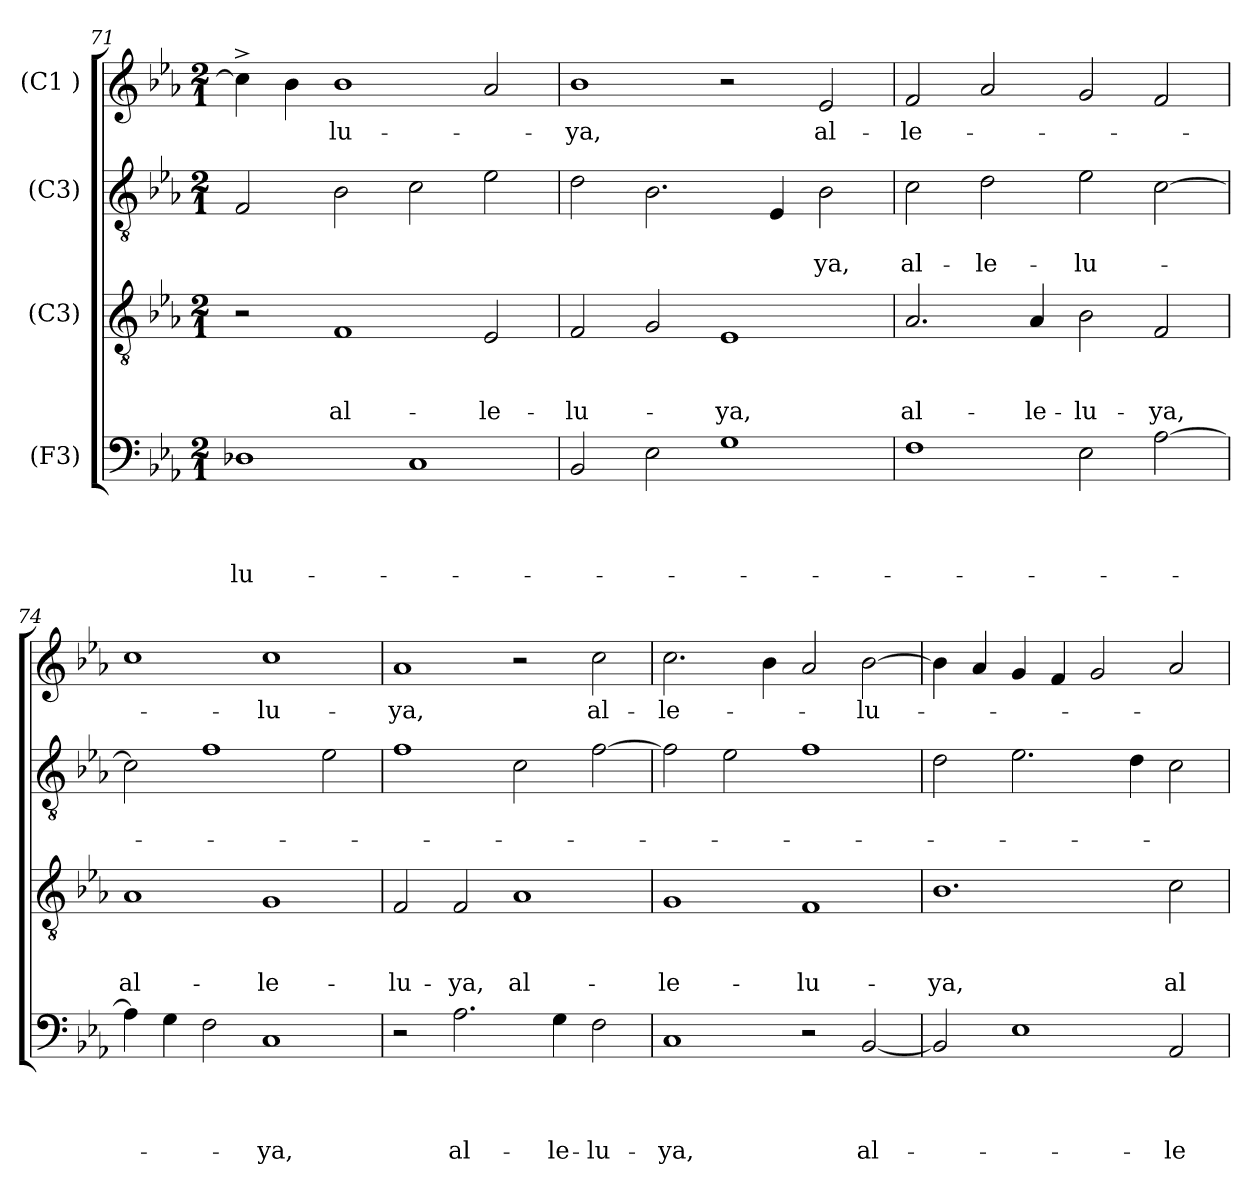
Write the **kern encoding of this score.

**kern	**text	**text	**text	**text	**kern	**text	**text	**text	**kern	**text	**text	**kern	**text
*part4	*part4	*part4	*part4	*part4	*part3	*part3	*part3	*part3	*part2	*part2	*part2	*part1	*part1
*staff4	*staff4	*staff4	*staff4	*staff4	*staff3	*staff3	*staff3	*staff3	*staff2	*staff2	*staff2	*staff1	*staff1
*I"(F3)	*	*	*	*	*I"(C3)	*	*	*	*I"(C3)	*	*	*I"(C1 )	*
*clefF4	*	*	*	*	*clefGv2	*	*	*	*clefGv2	*	*	*clefG2	*
*k[b-e-a-]	*	*	*	*	*k[b-e-a-]	*	*	*	*k[b-e-a-]	*	*	*k[b-e-a-]	*
*E-:	*	*	*	*	*E-:	*	*	*	*E-:	*	*	*E-:	*
*M2/1	*	*	*	*	*M2/1	*	*	*	*M2/1	*	*	*M2/1	*
=71	=71	=71	=71	=71	=71	=71	=71	=71	=71	=71	=71	=71	=71
!	!	!	!	!LO:LY:b	!	!	!	!	!	!	!	!	!
1D-X	.	.	.	-lu-	2r	.	.	.	2F/	.	.	4cc^>\]	.
.	.	.	.	.	.	.	.	.	.	.	.	4b-\	.
!	!	!	!	!	!	!	!	!LO:LY:b	!	!	!	!	!LO:LY:b
.	.	.	.	.	1F	.	.	al-	2B-\	.	.	1b-	-lu-
1C	.	.	.	.	.	.	.	.	2c\	.	.	.	.
!	!	!	!	!	!	!	!	!LO:LY:b	!	!	!	!	!
.	.	.	.	.	2E-/	.	.	-le-	2e-\	.	.	2a-/	.
=72	=72	=72	=72	=72	=72	=72	=72	=72	=72	=72	=72	=72	=72
!	!	!	!	!	!	!	!	!LO:LY:b	!	!	!	!	!LO:LY:b
2BB-/	.	.	.	.	2F/	.	.	-lu-	2d\	.	.	1b-	-ya,
2E-\	.	.	.	.	2G/	.	.	.	2.B-\	.	.	.	.
!	!	!	!	!	!	!	!	!LO:LY:b	!	!	!	!	!
1G	.	.	.	.	1E-	.	.	-ya,	.	.	.	2r	.
.	.	.	.	.	.	.	.	.	4E-/	.	.	.	.
!	!	!	!	!	!	!	!	!	!	!	!LO:LY:b	!	!LO:LY:b
.	.	.	.	.	.	.	.	.	2B-\	.	-ya,	2e-/	al-
=73	=73	=73	=73	=73	=73	=73	=73	=73	=73	=73	=73	=73	=73
!	!	!	!	!	!	!	!	!LO:LY:b	!	!	!LO:LY:b	!	!LO:LY:b
1F	.	.	.	.	2.A-/	.	.	al-	2c\	.	al-	2f/	-le-
!	!	!	!	!	!	!	!	!	!	!	!LO:LY:b	!	!
.	.	.	.	.	.	.	.	.	2d\	.	-le-	2a-/	.
!	!	!	!	!	!	!	!	!LO:LY:b	!	!	!	!	!
.	.	.	.	.	4A-/	.	.	-le-	.	.	.	.	.
!	!	!	!	!	!	!	!	!LO:LY:b	!	!	!LO:LY:b	!	!
2E-\	.	.	.	.	2B-\	.	.	-lu-	2e-\	.	-lu-	2g/	.
!	!	!	!	!	!	!	!	!LO:LY:b	!	!	!	!	!
[>2A-\	.	.	.	.	2F/	.	.	-ya,	[>2c\	.	.	2f/	.
=74	=74	=74	=74	=74	=74	=74	=74	=74	=74	=74	=74	=74	=74
!	!	!	!	!	!	!	!	!LO:LY:b	!	!	!	!	!
4A-\]	.	.	.	.	1A-	.	.	al-	2c\]	.	.	1cc	.
4G\	.	.	.	.	.	.	.	.	.	.	.	.	.
2F\	.	.	.	.	.	.	.	.	1f	.	.	.	.
!	!	!	!	!LO:LY:b	!	!	!	!LO:LY:b	!	!	!	!	!LO:LY:b
1C	.	.	.	-ya,	1G	.	.	-le-	.	.	.	1cc	-lu-
.	.	.	.	.	.	.	.	.	2e-\	.	.	.	.
!!LO:PB:g=z
=75	=75	=75	=75	=75	=75	=75	=75	=75	=75	=75	=75	=75	=75
!	!	!	!	!	!	!	!	!LO:LY:b	!	!	!	!	!LO:LY:b
2r	.	.	.	.	2F/	.	.	-lu-	1f	.	.	1a-	-ya,
!	!	!	!	!LO:LY:b	!	!	!	!LO:LY:b	!	!	!	!	!
2.A-\	.	.	.	al-	2F/	.	.	-ya,	.	.	.	.	.
!	!	!	!	!	!	!	!	!LO:LY:b	!	!	!	!	!
.	.	.	.	.	1A-	.	.	al-	2c\	.	.	2r	.
!	!	!	!	!LO:LY:b	!	!	!	!	!	!	!	!	!
4G\	.	.	.	-le-	.	.	.	.	.	.	.	.	.
!	!	!	!	!LO:LY:b	!	!	!	!	!	!	!	!	!LO:LY:b
2F\	.	.	.	-lu-	.	.	.	.	[>2f\	.	.	2cc\	al-
=76	=76	=76	=76	=76	=76	=76	=76	=76	=76	=76	=76	=76	=76
!	!	!	!	!LO:LY:b	!	!	!	!LO:LY:b	!	!	!	!	!LO:LY:b
1C	.	.	.	-ya,	1G	.	.	-le-	2f\]	.	.	2.cc\	-le-
.	.	.	.	.	.	.	.	.	2e-\	.	.	.	.
.	.	.	.	.	.	.	.	.	.	.	.	4b-\	.
!	!	!	!	!	!	!	!	!LO:LY:b	!	!	!	!	!
2r	.	.	.	.	1F	.	.	-lu-	1f	.	.	2a-/	.
!	!	!	!	!LO:LY:b	!	!	!	!	!	!	!	!	!LO:LY:b
[<2BB-/	.	.	.	al-	.	.	.	.	.	.	.	[>2b-\	-lu-
=77	=77	=77	=77	=77	=77	=77	=77	=77	=77	=77	=77	=77	=77
!	!	!	!	!	!	!	!	!LO:LY:b	!	!	!	!	!
2BB-/]	.	.	.	.	1.B-	.	.	-ya,	2d\	.	.	4b-\]	.
.	.	.	.	.	.	.	.	.	.	.	.	4a-/	.
1E-	.	.	.	.	.	.	.	.	2.e-\	.	.	4g/	.
.	.	.	.	.	.	.	.	.	.	.	.	4f/	.
.	.	.	.	.	.	.	.	.	.	.	.	2g/	.
.	.	.	.	.	.	.	.	.	4d\	.	.	.	.
!	!	!	!	!LO:LY:b	!	!	!	!LO:LY:b	!	!	!	!	!
2AA-/	.	.	.	-le-	2c\	.	.	al-	2c\	.	.	2a-/	.
=	=	=	=	=	=	=	=	=	=	=	=	=	=
*-	*-	*-	*-	*-	*-	*-	*-	*-	*-	*-	*-	*-	*-
